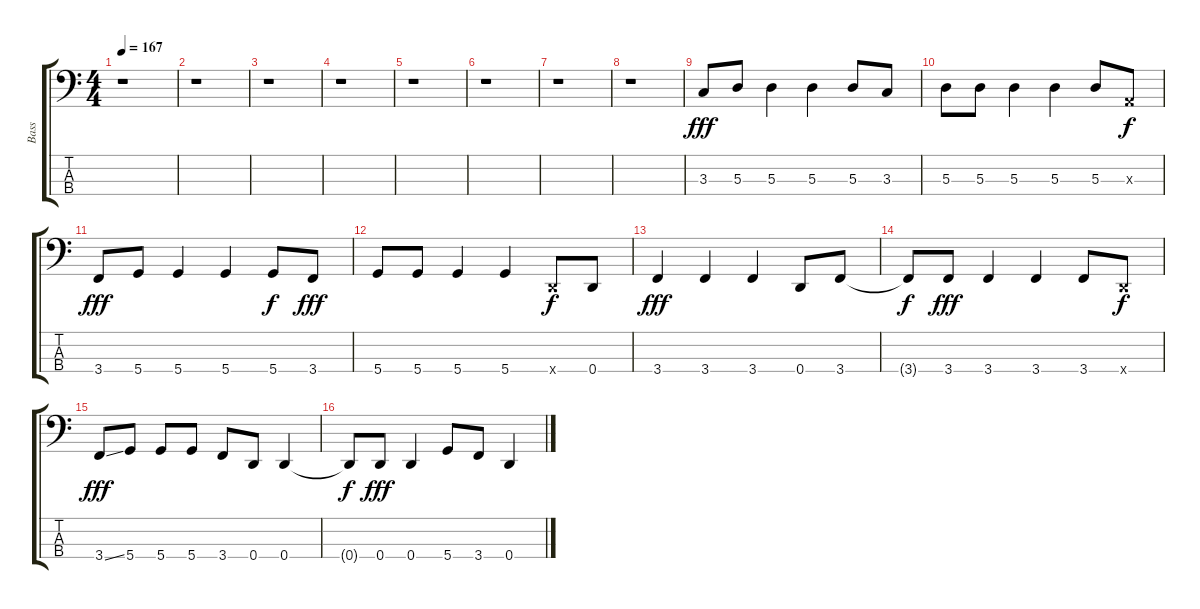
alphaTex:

\track ("Bass" "Bass") {instrument acousticguitarsteel}
\staff {score tabs}
\tuning (G2 D2 A1 D1) {hide}
\ts (4 4)
\tempo 167
\clef f4
\ks c
r.1{dy fff instrument acousticguitarsteel} |
r.1 |
r.1 |
r.1 |
r.1 |
r.1 |
r.1 |
r.1 |
3.3.8 5.3.8 5.3.4 5.3.4 5.3.8 3.3.8 |
5.3.8 5.3.8 5.3.4 5.3.4 5.3.8 0.3{x}.8{dy f} |
3.4.8{dy fff} 5.4.8 5.4.4 5.4.4 5.4.8{dy f} 3.4.8{dy fff} |
5.4.8 5.4.8 5.4.4 5.4.4 0.4{x}.8{dy f} 0.4.8 |
3.4.4{dy fff} 3.4.4 3.4.4 0.4.8 3.4.8 |
3.4{t}.8{dy f} 3.4.8{dy fff} 3.4.4 3.4.4 3.4.8 0.4{x}.8{dy f} |
3.4{ss}.8{dy fff} 5.4.8 5.4.8 5.4.8 3.4.8 0.4.8 0.4.4 |
0.4{t}.8{dy f} 0.4.8{dy fff} 0.4.4 5.4.8 3.4.8 0.4.4
